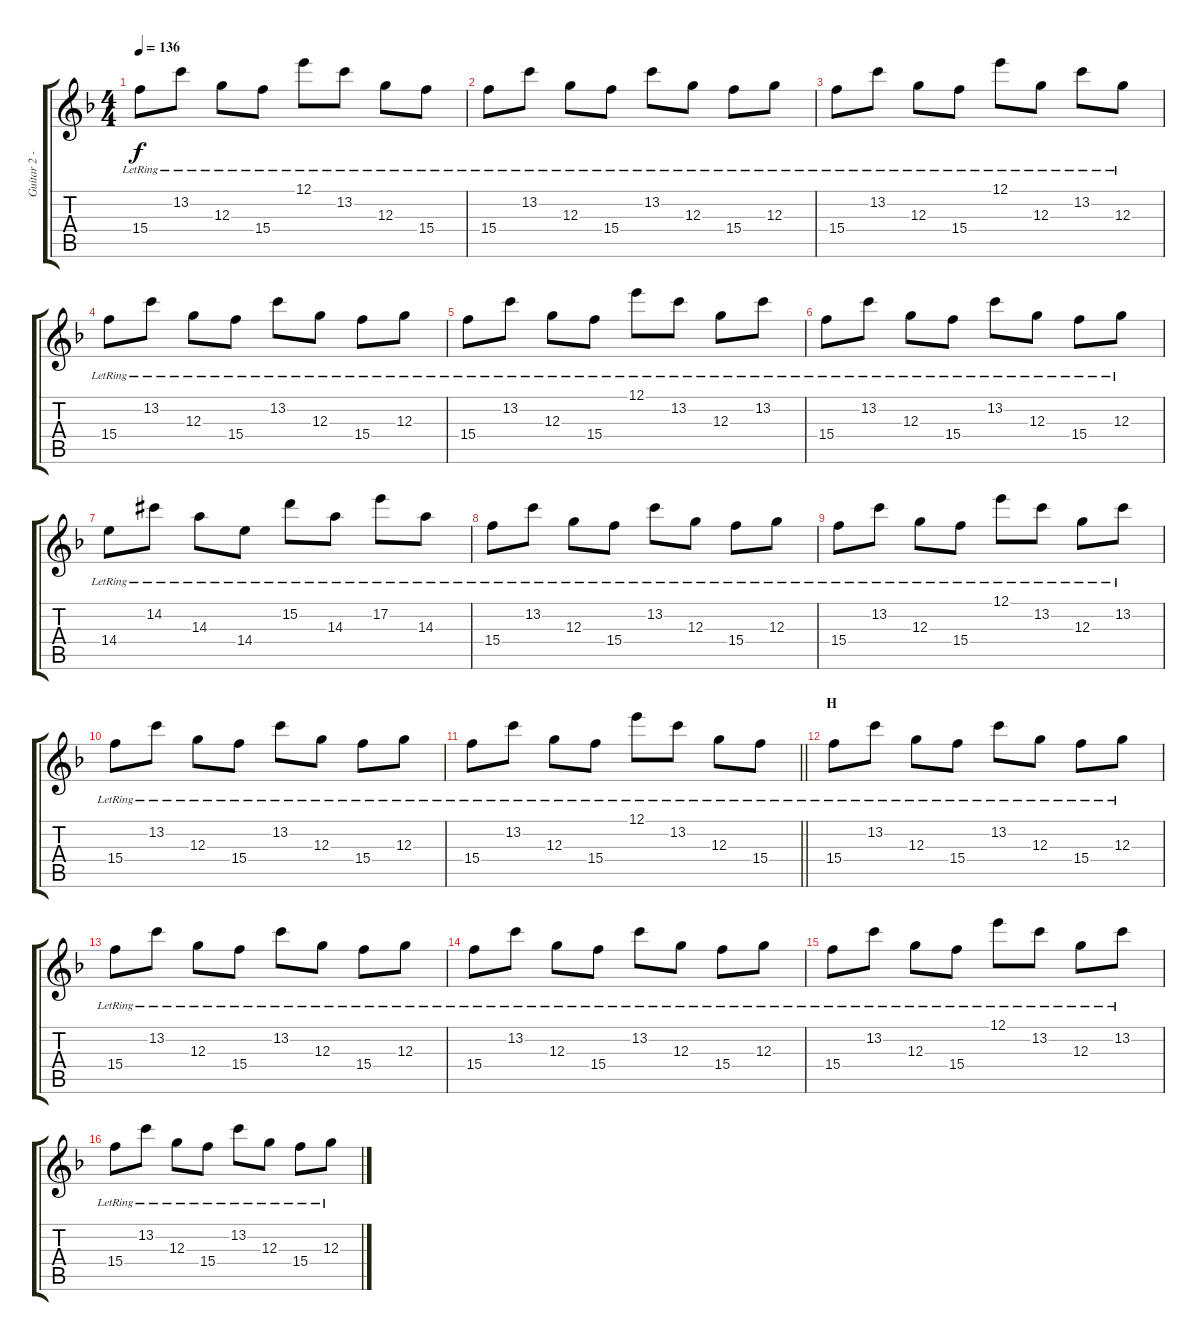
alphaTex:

\track ("Guitar 2 - Hiroto" "Guitar 2 -") {instrument overdrivenguitar}
\staff {score tabs}
\tuning (E4 B3 G3 D3 A2 E2) {hide}
\ts (4 4)
\tempo 136
\clef g2
\ks f
15.4{lr}.8{dy f} 13.2{lr}.8 12.3{lr}.8 15.4{lr}.8 12.1{lr}.8 13.2{lr}.8 12.3{lr}.8 15.4{lr}.8 |
15.4{lr}.8 13.2{lr}.8 12.3{lr}.8 15.4{lr}.8 13.2{lr}.8 12.3{lr}.8 15.4{lr}.8 12.3{lr}.8 |
15.4{lr}.8 13.2{lr}.8 12.3{lr}.8 15.4{lr}.8 12.1{lr}.8 12.3{lr}.8 13.2{lr}.8 12.3{lr}.8 |
15.4{lr}.8 13.2{lr}.8 12.3{lr}.8 15.4{lr}.8 13.2{lr}.8 12.3{lr}.8 15.4{lr}.8 12.3{lr}.8 |
15.4{lr}.8 13.2{lr}.8 12.3{lr}.8 15.4{lr}.8 12.1{lr}.8 13.2{lr}.8 12.3{lr}.8 13.2{lr}.8 |
15.4{lr}.8 13.2{lr}.8 12.3{lr}.8 15.4{lr}.8 13.2{lr}.8 12.3{lr}.8 15.4{lr}.8 12.3{lr}.8 |
14.4{lr}.8 14.2{lr acc #}.8 14.3{lr}.8 14.4{lr}.8 15.2{lr}.8 14.3{lr}.8 17.2{lr}.8 14.3{lr}.8 |
15.4{lr}.8 13.2{lr}.8 12.3{lr}.8 15.4{lr}.8 13.2{lr}.8 12.3{lr}.8 15.4{lr}.8 12.3{lr}.8 |
15.4{lr}.8 13.2{lr}.8 12.3{lr}.8 15.4{lr}.8 12.1{lr}.8 13.2{lr}.8 12.3{lr}.8 13.2{lr}.8 |
15.4{lr}.8 13.2{lr}.8 12.3{lr}.8 15.4{lr}.8 13.2{lr}.8 12.3{lr}.8 15.4{lr}.8 12.3{lr}.8 |
\barLineRight lightlight
15.4{lr}.8 13.2{lr}.8 12.3{lr}.8 15.4{lr}.8 12.1{lr}.8 13.2{lr}.8 12.3{lr}.8 15.4{lr}.8 |
\section ("" "H")
15.4{lr}.8 13.2{lr}.8 12.3{lr}.8 15.4{lr}.8 13.2{lr}.8 12.3{lr}.8 15.4{lr}.8 12.3{lr}.8 |
15.4{lr}.8 13.2{lr}.8 12.3{lr}.8 15.4{lr}.8 13.2{lr}.8 12.3{lr}.8 15.4{lr}.8 12.3{lr}.8 |
15.4{lr}.8 13.2{lr}.8 12.3{lr}.8 15.4{lr}.8 13.2{lr}.8 12.3{lr}.8 15.4{lr}.8 12.3{lr}.8 |
15.4{lr}.8 13.2{lr}.8 12.3{lr}.8 15.4{lr}.8 12.1{lr}.8 13.2{lr}.8 12.3{lr}.8 13.2{lr}.8 |
15.4{lr}.8 13.2{lr}.8 12.3{lr}.8 15.4{lr}.8 13.2{lr}.8 12.3{lr}.8 15.4{lr}.8 12.3{lr}.8
